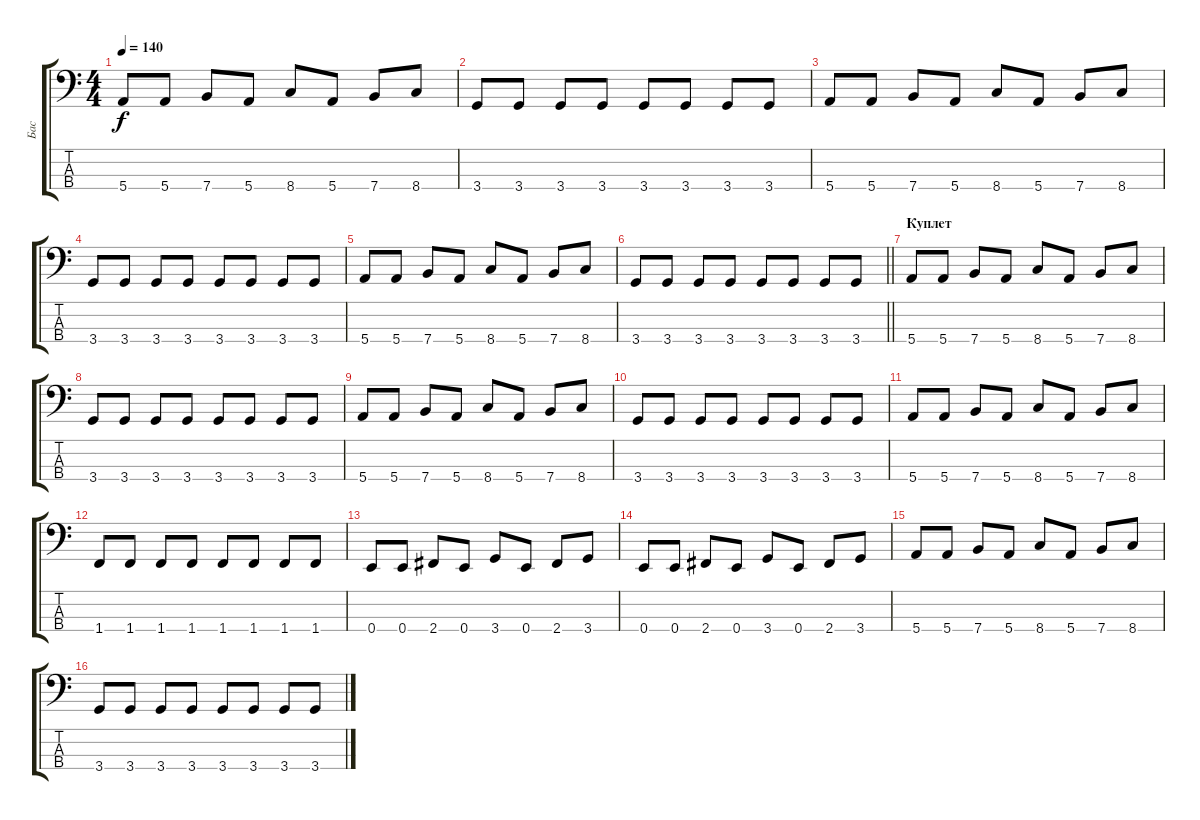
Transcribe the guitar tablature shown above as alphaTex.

\track ("Бас" "Бас") {solo instrument electricbasspick}
\staff {score tabs}
\tuning (G2 D2 A1 E1) {hide}
\ts (4 4)
\tempo 140
\clef f4
\ks c
5.4.8{dy f} 5.4.8 7.4.8 5.4.8 8.4.8 5.4.8 7.4.8 8.4.8 |
3.4.8 3.4.8 3.4.8 3.4.8 3.4.8 3.4.8 3.4.8 3.4.8 |
5.4.8 5.4.8 7.4.8 5.4.8 8.4.8 5.4.8 7.4.8 8.4.8 |
3.4.8 3.4.8 3.4.8 3.4.8 3.4.8 3.4.8 3.4.8 3.4.8 |
5.4.8 5.4.8 7.4.8 5.4.8 8.4.8 5.4.8 7.4.8 8.4.8 |
\barLineRight lightlight
3.4.8 3.4.8 3.4.8 3.4.8 3.4.8 3.4.8 3.4.8 3.4.8 |
\section ("" "Куплет")
5.4.8 5.4.8 7.4.8 5.4.8 8.4.8 5.4.8 7.4.8 8.4.8 |
3.4.8 3.4.8 3.4.8 3.4.8 3.4.8 3.4.8 3.4.8 3.4.8 |
5.4.8 5.4.8 7.4.8 5.4.8 8.4.8 5.4.8 7.4.8 8.4.8 |
3.4.8 3.4.8 3.4.8 3.4.8 3.4.8 3.4.8 3.4.8 3.4.8 |
5.4.8 5.4.8 7.4.8 5.4.8 8.4.8 5.4.8 7.4.8 8.4.8 |
1.4.8 1.4.8 1.4.8 1.4.8 1.4.8 1.4.8 1.4.8 1.4.8 |
0.4.8 0.4.8 2.4.8 0.4.8 3.4.8 0.4.8 2.4.8 3.4.8 |
0.4.8 0.4.8 2.4.8 0.4.8 3.4.8 0.4.8 2.4.8 3.4.8 |
5.4.8 5.4.8 7.4.8 5.4.8 8.4.8 5.4.8 7.4.8 8.4.8 |
3.4.8 3.4.8 3.4.8 3.4.8 3.4.8 3.4.8 3.4.8 3.4.8
